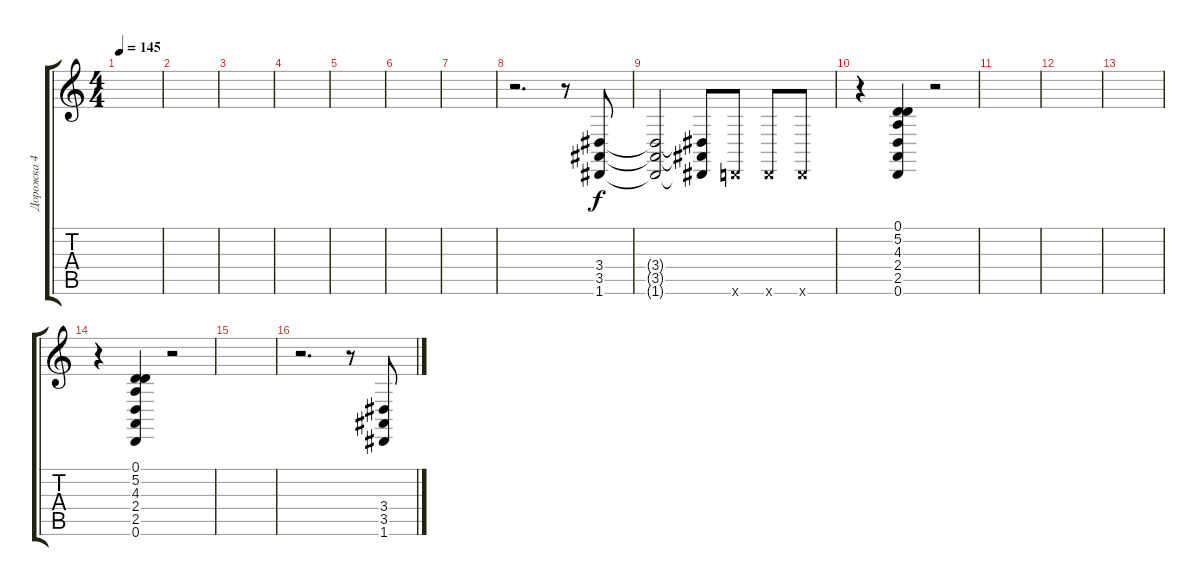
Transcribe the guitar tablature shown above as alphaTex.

\track ("Дорожка 4" "Дорожка 4") {instrument pad1newage}
\staff {score tabs}
\tuning (D4 A3 F3 C3 G2 D2) {hide}
\ts (4 4)
\tempo 145
\clef g2
\ks c
|
|
|
|
|
|
|
r.2{d} r.8 (3.4 3.5 1.6).8 |
(3.4{t} 3.5{t} 1.6{t}).2 (3.4{t} 3.5{t} 1.6{t}).8 0.6{x}.8 0.6{x}.8 0.6{x}.8 |
r.4 (0.1 5.2 4.3 2.4 2.5 0.6).4 r.2 |
|
|
|
r.4 (0.1 5.2 4.3 2.4 2.5 0.6).4 r.2 |
|
r.2{d} r.8 (3.4 3.5 1.6).8
